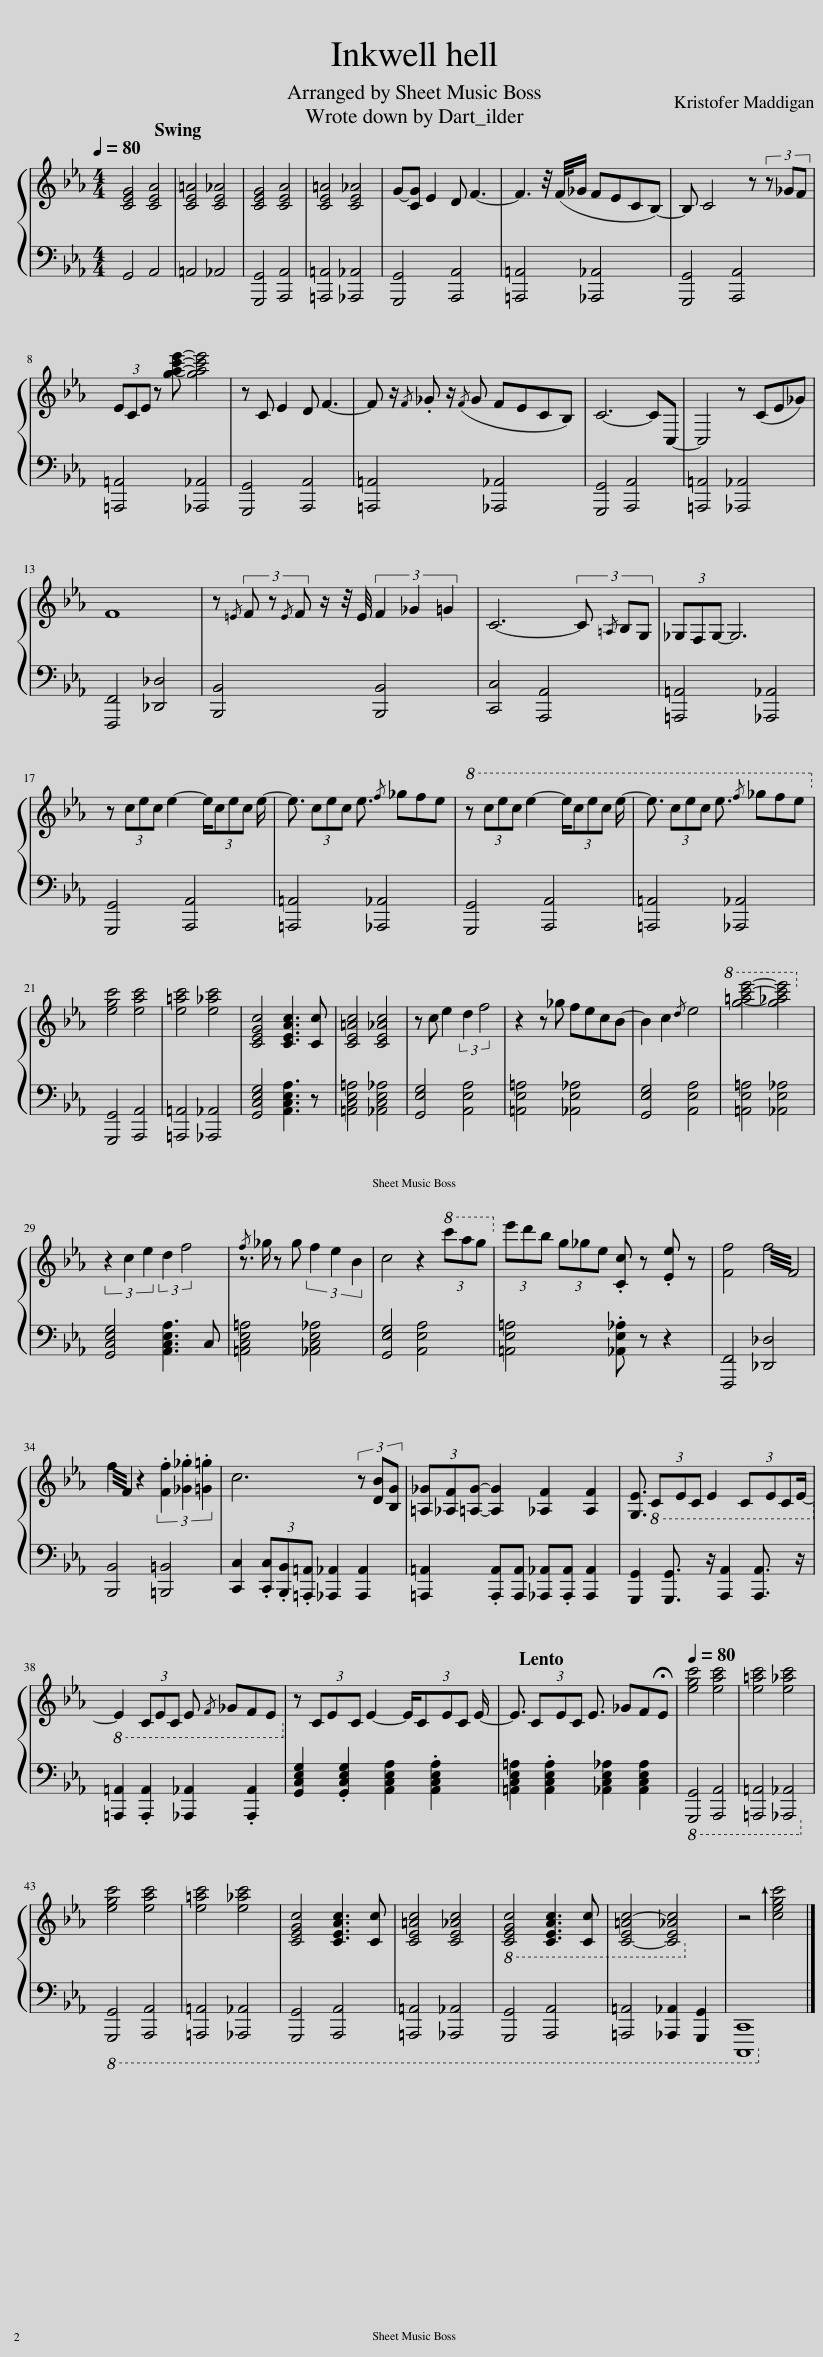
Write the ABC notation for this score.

X:1
%%score { 1 | 2 }
L:1/8
Q:1/4=80
M:4/4
I:linebreak $
K:Eb
V:1 treble
V:2 bass
V:1
 [CEG]4 [CEA]4 | [CE=A]4 [CE_A]4 | [CEG]4 [CEA]4 | [CE=A]4 [CE_A]4 | G-[CG] E2 D F3- | %5
 F3 z/4 (F/4_G/ FECB,-) | B, C4 z (3z _GF |$ (3ECE z [gac'e']- [gac'e']4 | z C E2 D F3- | F z/{/F} ._G z/({/F} G FECB,) | %10
 C6- CC,- | C,4 z (CE_G) |$ F8 | z{/=E} (3F z{/E} F z/ z/4 E/4 (3F2 _G2 =G2 | C6- (3C{/=A,} B,G, | %15
 (3_G,F,G,- G,6 |$ z (3cec e2- e/(3cec e/- | e3/2 (3cec e3/2{/f} _gfe |!8va(! z (3c'e'c' e'2- e'/(3c'e'c' e'/- | e'3/2 (3c'e'c' e'3/2{/f'} _g'f'e'!8va)! |$ %20
 [egc']4 [eac']4 | [e=ac']4 [e_ac']4 | [CEGc]4 [CEAc]3 [Cc] | [CE=Ac]4 [CE_Ac]4 | z c e2 (3:2:2d2 f4 | %25
 z2 z _g fecB- | B2 c2{/d} e4 |!8va(! [g'-=a'c''-e''-]4 [g'_a'c''e'']4!8va)! |$ (3z2 c2 e2 (3:2:2d2 f4 | z3/2{/f} _g/ z g (3f2 e2 B2 | %30
 c4 z2!8va(! (3c''a'g'!8va)! | (3e'd'b (3g_ge .[Cc] z .[Ee] z | [Ff]4 !///-!f2 F2 |$ !///-!f F z2 (3.[Ff]2 .[_G_g]2 .[=G=g]2 | c6 (3z [DB][B,G] | %35
 (3[=A,_G][_A,F][=A,G]- [A,G]2 [_A,F]2 [A,F]2 | [G,E]3/2!8vb(! (3C,E,C, E,2 (3C,E,C,E,/-!8vb)! |$!8vb(! E,2 (3C,E,C, E,{/F,} _G,F,E,!8vb)! | z (3CEC E2- E/(3CEC E/- | E3/2[Q:1/4=52] (3CEC E3/2 _GF!fermata!E | %40
[Q:1/4=80] [egc']4 [eac']4 | [e=ac']4 [e_ac']4 |$ [egc']4 [eac']4 | [e=ac']4 [e_ac']4 | [CEGc]4 [CEAc]3 [Cc] | %45
 [CE=Ac]4 [CE_Ac]4 |!8vb(! [C,E,G,C]4 [C,E,A,C]3 [C,C] | [C,-E,=A,C-]4 [C,E,_A,C]4!8vb)! | z4 !arpeggio![cegc']4 |] %49
V:2
 G,,4 A,,4 | =A,,4 _A,,4 | [G,,,G,,]4 [A,,,A,,]4 | [=A,,,=A,,]4 [_A,,,_A,,]4 | [G,,,G,,]4 [A,,,A,,]4 | %5
 [=A,,,=A,,]4 [_A,,,_A,,]4 | [G,,,G,,]4 [A,,,A,,]4 |$ [=A,,,=A,,]4 [_A,,,_A,,]4 | [G,,,G,,]4 [A,,,A,,]4 | [=A,,,=A,,]4 [_A,,,_A,,]4 | %10
 [G,,,G,,]4 [A,,,A,,]4 | [=A,,,=A,,]4 [_A,,,_A,,]4 |$ [F,,,F,,]4 [_D,,_D,]4 | [B,,,B,,]4 [B,,,B,,]4 | [C,,C,]4 [A,,,A,,]4 | %15
 [=A,,,=A,,]4 [_A,,,_A,,]4 |$ [G,,,G,,]4 [A,,,A,,]4 | [=A,,,=A,,]4 [_A,,,_A,,]4 | [G,,,G,,]4 [A,,,A,,]4 | [=A,,,=A,,]4 [_A,,,_A,,]4 |$ %20
 [G,,,G,,]4 [A,,,A,,]4 | [=A,,,=A,,]4 [_A,,,_A,,]4 | [G,,C,E,G,]4 [A,,C,E,A,]3 z | [=A,,C,E,=A,]4 [_A,,C,E,_A,]4 | [G,,E,G,]4 [A,,E,A,]4 | %25
 [=A,,E,=A,]4 [_A,,E,_A,]4 | [G,,E,G,]4 [A,,E,A,]4 | [=A,,E,=A,]4 [_A,,E,_A,]4 |$ [G,,C,E,G,]4 [A,,C,E,A,]3 C, | [=A,,C,E,=A,]4 [_A,,C,E,_A,]4 | %30
 [G,,E,G,]4 [A,,E,A,]4 | [=A,,E,=A,]4 .[_A,,E,_A,] z z2 | [F,,,F,,]4 [_D,,_D,]4 |$ [B,,,B,,]4 [=B,,,=B,,]4 | [C,,C,]2 (3.[C,,C,].[B,,,B,,].[=A,,,=A,,] [_A,,,_A,,]2 [A,,,A,,]2 | %35
 [=A,,,=A,,]2 .[A,,,A,,][A,,,A,,] [_A,,,_A,,].[A,,,A,,] [A,,,A,,]2 | [G,,,G,,]2 [G,,,G,,]3/2 z/ [A,,,A,,]2 [A,,,A,,]3/2 z/ |$ [=A,,,=A,,]2 .[A,,,A,,]2 [_A,,,_A,,]2 .[A,,,A,,]2 | [G,,C,E,G,]2 .[G,,C,E,G,]2 [A,,C,E,A,]2 .[A,,C,E,A,]2 | [=A,,C,E,=A,]2 .[A,,C,E,A,]2 [_A,,C,E,_A,]2 [A,,C,E,A,]2 | %40
!8vb(! [G,,,,G,,,]4 [A,,,,A,,,]4 | [=A,,,,=A,,,]4 [_A,,,,_A,,,]4!8vb)! |$!8vb(! [G,,,,G,,,]4 [A,,,,A,,,]4 | [=A,,,,=A,,,]4 [_A,,,,_A,,,]4 | [G,,,,G,,,]4 [A,,,,A,,,]4 | %45
 [=A,,,,=A,,,]4 [_A,,,,_A,,,]4 | [G,,,,G,,,]4 [A,,,,A,,,]4 | [=A,,,,=A,,,]4 [_A,,,,_A,,,]2 [G,,,,G,,,]2 | [C,,,,C,,,]8!8vb)! |] %49
